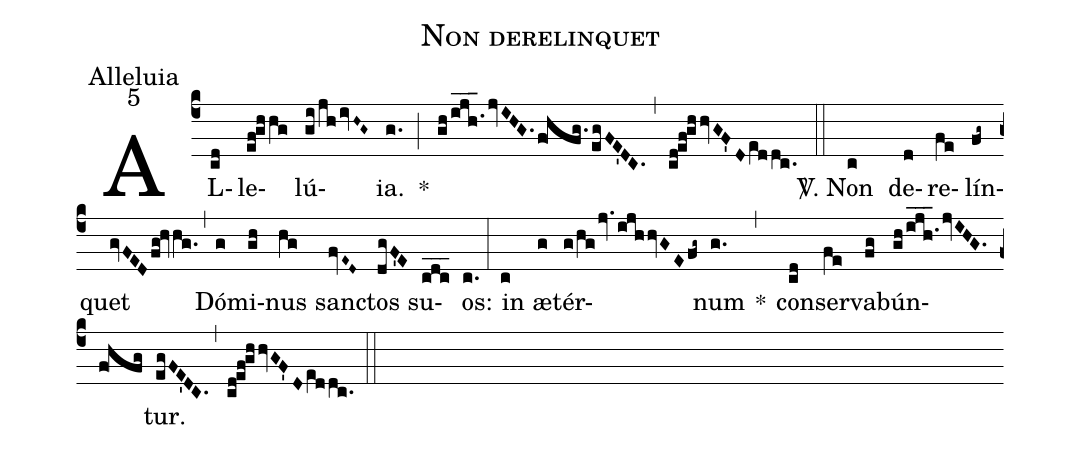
name: Non derelinquet;
office-part: Alleluia;
mode: 5;
%%
(c4) AL(cd)le(ef!ghhg)lú(gi/jhivH~G~)ia.(g.) {*}(;)
(gh/ijh.1___jvIHG.f!hfg./egFE'DC.) (,) (cd!ef!ghhvGF'De[ll:1]ddc.) (::)
<sp>V/</sp>. Non(c) de(d)re(fe)lín(fg~)quet(gvFEDfg!hvhg.) (,) Dó(g)mi(gh)nus(hg) sanc(fvE~D~)tos(dgF'E) su(cdc___)os:(c.) (:)
in(c) æ(g)tér(g/hgjv.ijhhvGEfg~)num(g.) *(,)
con(cd)ser(fe)va(fg)bún(gh/ijh.1___jvIHG.f!hfg)tur.(egFE'DC.) (,) (cd!ef!ghhvGF'De[ll:1]ddc.) (::)
